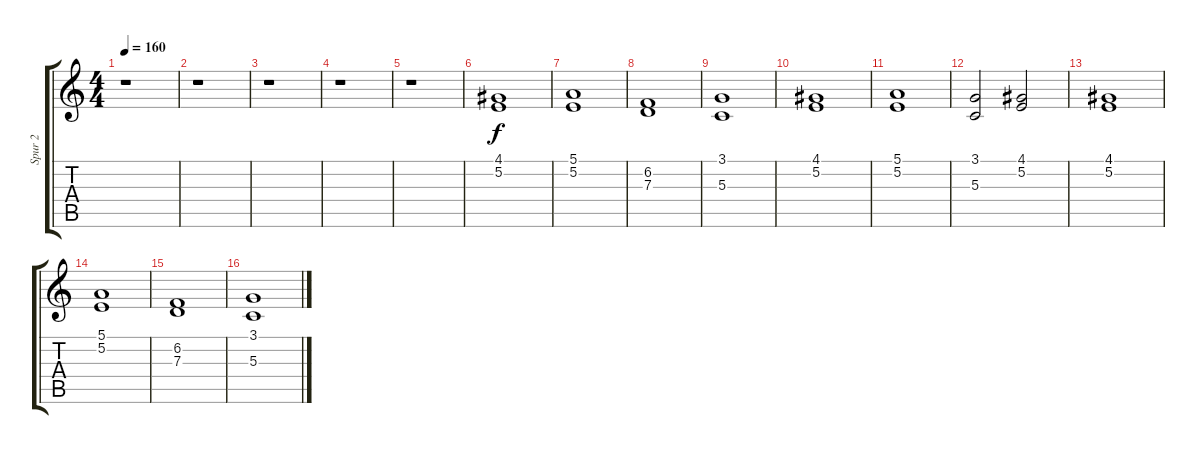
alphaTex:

\track ("Spur 2" "Spur 2") {instrument stringensemble2}
\staff {score tabs}
\tuning (E4 B3 G3 D3 A2 E2) {hide}
\ts (4 4)
\tempo 160
\clef g2
\ks c
r.1{dy f instrument stringensemble2} |
r.1 |
r.1 |
r.1 |
r.1 |
(4.1 5.2).1 |
(5.1 5.2).1 |
(6.2 7.3).1 |
(3.1 5.3).1 |
(4.1 5.2).1 |
(5.1 5.2).1 |
(3.1 5.3).2 (4.1 5.2).2 |
(4.1 5.2).1 |
(5.1 5.2).1 |
(6.2 7.3).1 |
(3.1 5.3).1
